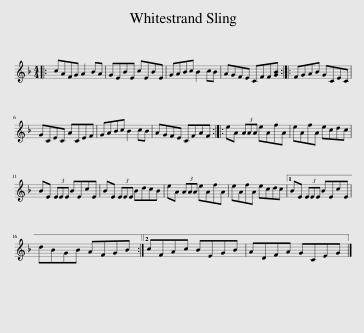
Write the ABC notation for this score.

X:1
L:1/8
M:4/4
I:linebreak $
K:F
V:1 treble
V:1
|: cAFG A2 BA | GEBE cEBE | GABc B2 cB | AGFE CFF[GB] :: FGAB GCEC |$ %5
 GCEC ACEF | GABc B2 cB | AGFE CFAF :: eA (3AAA eAfA | eAfA ecdc |$ %10
 BE (3EEE BEcE | BE (3EEE BdcB | eA (3AAA eAfA | eAfA ecdc |1 BE (3EEE BEcE |$ %15
 dBGB AFGB :|2 cFAc BEGB | ADFA GCEG |] %18
